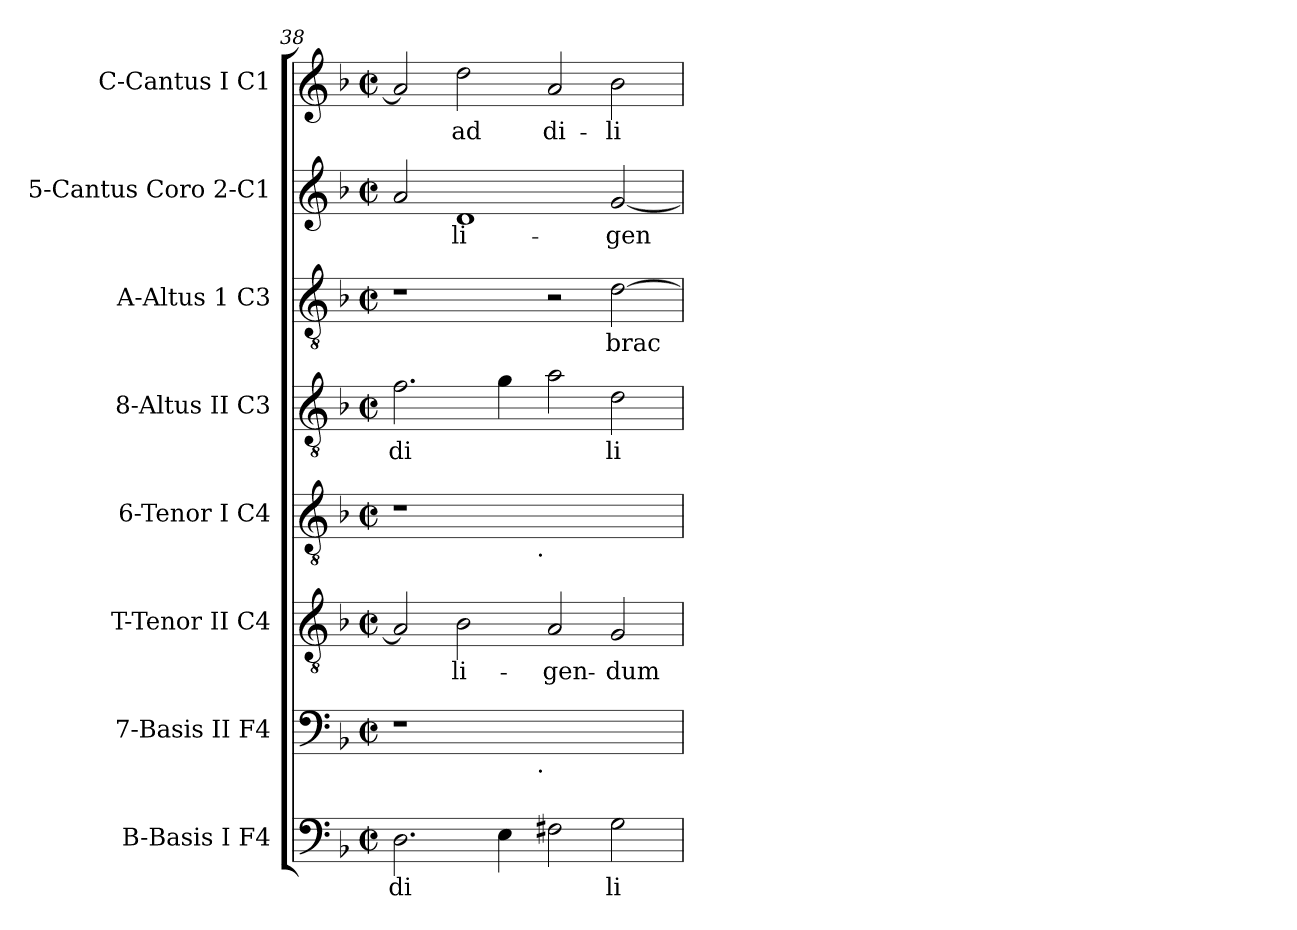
**kern	**text	**kern	**kern	**text	**kern	**kern	**text	**kern	**text	**kern	**text	**kern	**text
*part8	*part8	*part7	*part6	*part6	*part5	*part4	*part4	*part3	*part3	*part2	*part2	*part1	*part1
*staff8	*staff8	*staff7	*staff6	*staff6	*staff5	*staff4	*staff4	*staff3	*staff3	*staff2	*staff2	*staff1	*staff1
*I"B-Basis I  F4	*	*I"7-Basis II  F4	*I"T-Tenor II  C4	*	*I"6-Tenor I  C4	*I"8-Altus II  C3	*	*I"A-Altus 1  C3	*	*I"5-Cantus  Coro 2-C1	*	*I"C-Cantus I  C1	*
*I'B	*	*	*I'T	*	*	*	*	*I'A	*	*	*	*I'C	*
*clefF4	*	*clefF4	*clefGv2	*	*clefGv2	*clefGv2	*	*clefGv2	*	*clefG2	*	*clefG2	*
*k[b-]	*	*k[b-]	*k[b-]	*	*k[b-]	*k[b-]	*	*k[b-]	*	*k[b-]	*	*k[b-]	*
*F:	*	*F:	*F:	*	*F:	*F:	*	*F:	*	*F:	*	*F:	*
*M2/2	*	*M2/2	*M2/2	*	*M2/2	*M2/2	*	*M2/2	*	*M2/2	*	*M2/2	*
*met(c|)	*	*met(c|)	*met(c|)	*	*met(c|)	*met(c|)	*	*met(c|)	*	*met(c|)	*	*met(c|)	*
=38	=38	=38	=38	=38	=38	=38	=38	=38	=38	=38	=38	=38	=38
!	!LO:LY:b:cj	!	!	!LO:LY:b:cj	!	!	!LO:LY:b:cj	!	!	!	!LO:LY:b:cj	!	!LO:LY:b:cj
*	*	*^	*	*	*^	*	*	*	*	*	*	*	*
2.D\	di-	1r	2ryy	2A/]	--	1r	2ryy	2.f\	di-	1r	.	2a/	--	2a/]	.
!	!	!	!	!	!LO:LY:b:cj	!	!	!	!	!	!	!	!LO:LY:b:cj	!	!LO:LY:b:cj
.	.	.	4...ryy	2B-\	-li-	.	4...ryy	.	.	.	.	1d	-li-	2dd\	ad
!	!LO:LY:b:cj	!	!	!	!	!	!	!	!LO:LY:b:cj	!	!	!	!	!	!
4E\	--	.	.	.	.	.	.	4g\	--	.	.	.	.	.	.
!	!	!	!	!	!	!	!LO:TX:b:t=.	!	!	!	!	!	!	!	!
!	!	!	!LO:TX:b:t=.	!	!	!	!	!	!	!	!	!	!	!	!
.	.	.	1ryy	.	.	.	1ryy	.	.	.	.	.	.	.	.
!	!LO:LY:b:cj	!	!	!	!LO:LY:b:cj	!	!	!	!LO:LY:b:cj	!	!	!	!	!	!LO:LY:b:cj
2F#X\	--	1ryy	.	2A/	-gen-	1ryy	.	2a\	--	2r	.	.	.	2a/	di-
!	!LO:LY:b:cj	!	!	!	!LO:LY:b:cj	!	!	!	!LO:LY:b:cj	!	!LO:LY:b:cj	!	!LO:LY:b:cj	!	!LO:LY:b:cj
2G\	-li-	.	.	2G/	-dum	.	.	2d\	-li-	[>2d\	brac-	[<2g/	-gen-	2b-\	-li-
.	.	.	32ryy	.	.	.	32ryy	.	.	.	.	.	.	.	.
*	*	*v	*v	*	*	*v	*v	*	*	*	*	*	*	*	*
=	=	=	=	=	=	=	=	=	=	=	=	=	=
*-	*-	*-	*-	*-	*-	*-	*-	*-	*-	*-	*-	*-	*-
